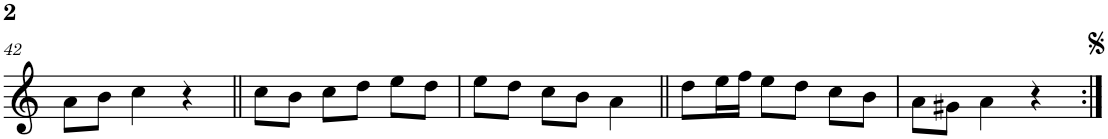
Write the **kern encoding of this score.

**kern
*part1
*staff1
*I"Voice
*I'Vo.
!!LO:PB:g=z
*clefG2
*k[]
*M3/4
=42
8a\L
8b\J
4cc\
4r
=43||
8cc\L
8b\J
8cc\L
8dd\J
8ee\L
8dd\J
=44
8ee\L
8dd\J
8cc\L
8b\J
4a\
=45||
8dd\L
16ee\L
16ff\JJ
8ee\L
8dd\J
8cc\L
8b\J
=46
8a\L
8g#X\J
4a\
4r
=:|!
*-
